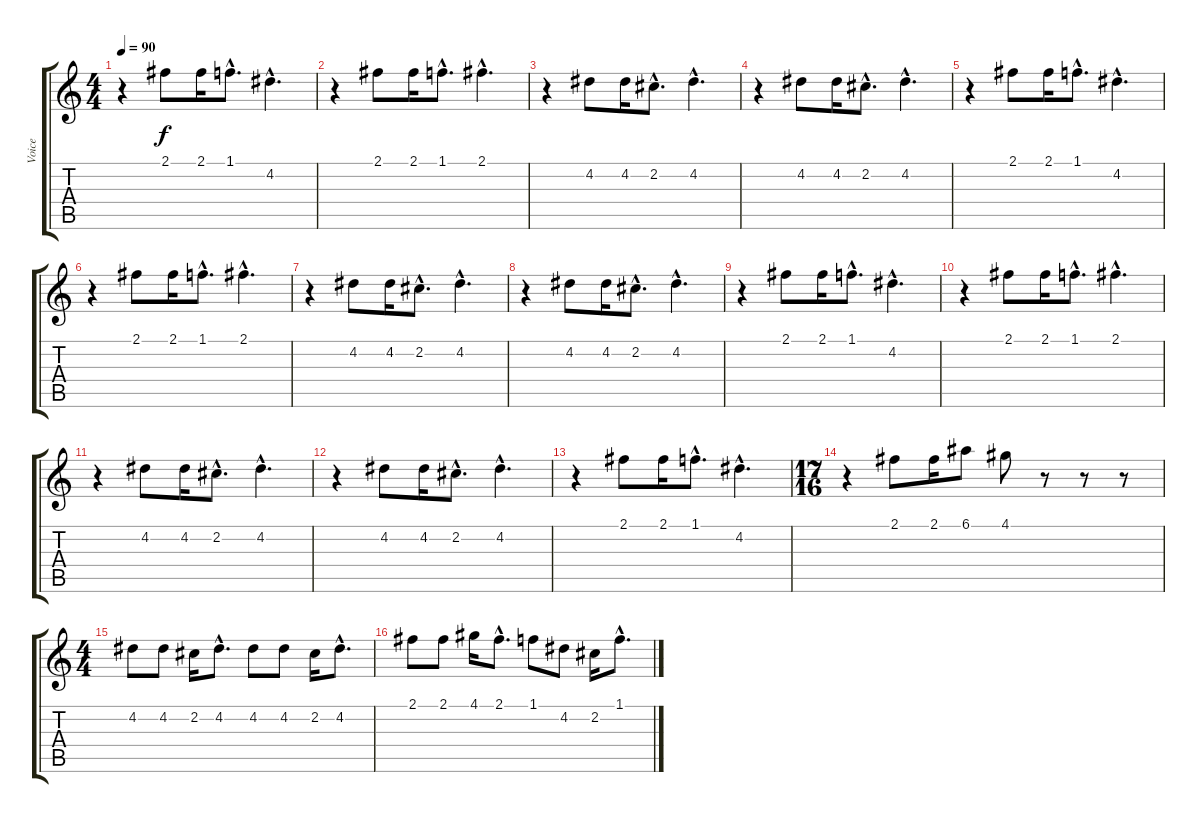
\track ("Voice" "Voice") {instrument acousticguitarnylon}
\staff {score tabs}
\tuning (E4 B3 G3 D3 A2 E2) {hide}
\ts (4 4)
\tempo 90
\clef g2
\ks c
r.4{dy f} 2.1.8 2.1.16 1.1{hac}.8{d} 4.2{hac}.4{d} |
r.4 2.1.8 2.1.16 1.1{hac}.8{d} 2.1{hac}.4{d} |
r.4 4.2.8 4.2.16 2.2{hac}.8{d} 4.2{hac}.4{d} |
r.4 4.2.8 4.2.16 2.2{hac}.8{d} 4.2{hac}.4{d} |
r.4 2.1.8 2.1.16 1.1{hac}.8{d} 4.2{hac}.4{d} |
r.4 2.1.8 2.1.16 1.1{hac}.8{d} 2.1{hac}.4{d} |
r.4 4.2.8 4.2.16 2.2{hac}.8{d} 4.2{hac}.4{d} |
r.4 4.2.8 4.2.16 2.2{hac}.8{d} 4.2{hac}.4{d} |
r.4 2.1.8 2.1.16 1.1{hac}.8{d} 4.2{hac}.4{d} |
r.4 2.1.8 2.1.16 1.1{hac}.8{d} 2.1{hac}.4{d} |
r.4 4.2.8 4.2.16 2.2{hac}.8{d} 4.2{hac}.4{d} |
r.4 4.2.8 4.2.16 2.2{hac}.8{d} 4.2{hac}.4{d} |
r.4 2.1.8 2.1.16 1.1{hac}.8{d} 4.2{hac}.4{d} |
\ts (17 16)
r.4 2.1.8 2.1.16 6.1.8 4.1.8 r.8 r.8 r.8 |
\ts (4 4)
4.2.8 4.2.8 2.2.16 4.2{hac}.8{d} 4.2.8 4.2.8 2.2.16 4.2{hac}.8{d} |
2.1.8 2.1.8 4.1.16 2.1{hac}.8{d} 1.1.8 4.2.8 2.2.16 1.1{hac}.8{d}
